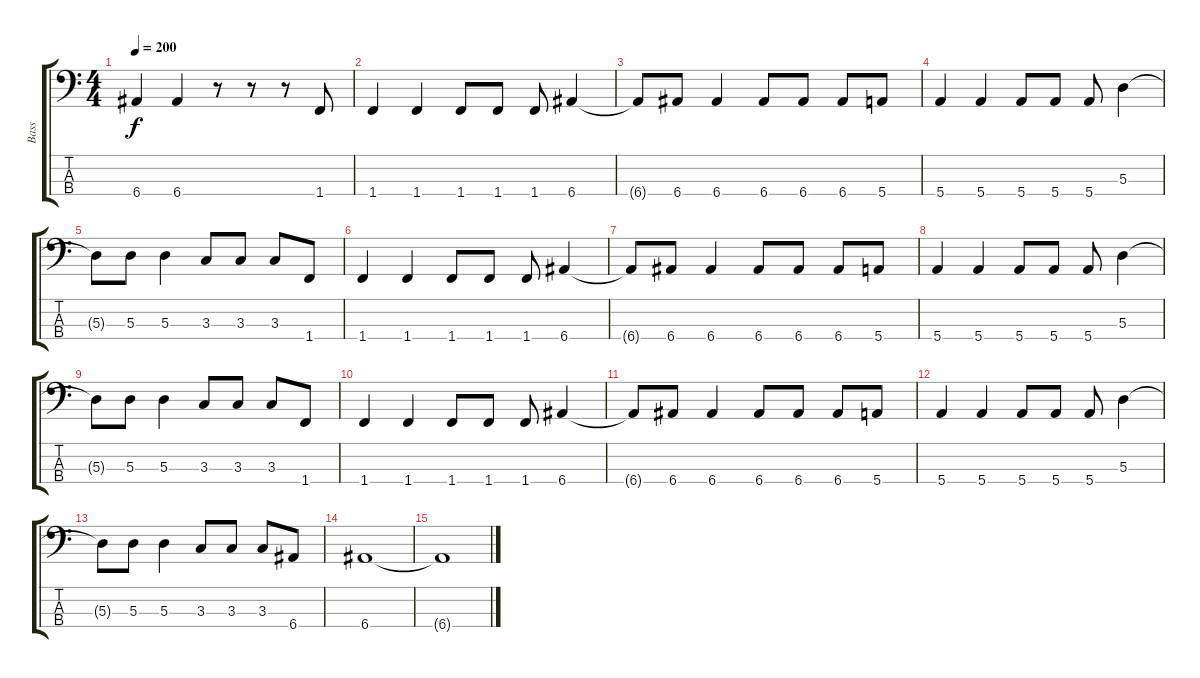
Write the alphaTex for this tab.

\track ("Bass" "Bass") {instrument electricbasspick}
\staff {score tabs}
\tuning (G2 D2 A1 E1) {hide}
\ts (4 4)
\tempo 200
\clef f4
\ks c
6.4.4{dy f} 6.4.4 r.8 r.8 r.8 1.4.8 |
1.4.4 1.4.4 1.4.8 1.4.8 1.4.8 6.4.4 |
6.4{t}.8 6.4.8 6.4.4 6.4.8 6.4.8 6.4.8 5.4.8 |
5.4.4 5.4.4 5.4.8 5.4.8 5.4.8 5.3.4 |
5.3{t}.8 5.3.8 5.3.4 3.3.8 3.3.8 3.3.8 1.4.8 |
1.4.4 1.4.4 1.4.8 1.4.8 1.4.8 6.4.4 |
6.4{t}.8 6.4.8 6.4.4 6.4.8 6.4.8 6.4.8 5.4.8 |
5.4.4 5.4.4 5.4.8 5.4.8 5.4.8 5.3.4 |
5.3{t}.8 5.3.8 5.3.4 3.3.8 3.3.8 3.3.8 1.4.8 |
1.4.4 1.4.4 1.4.8 1.4.8 1.4.8 6.4.4 |
6.4{t}.8 6.4.8 6.4.4 6.4.8 6.4.8 6.4.8 5.4.8 |
5.4.4 5.4.4 5.4.8 5.4.8 5.4.8 5.3.4 |
5.3{t}.8 5.3.8 5.3.4 3.3.8 3.3.8 3.3.8 6.4.8 |
6.4.1 |
6.4{t}.1
